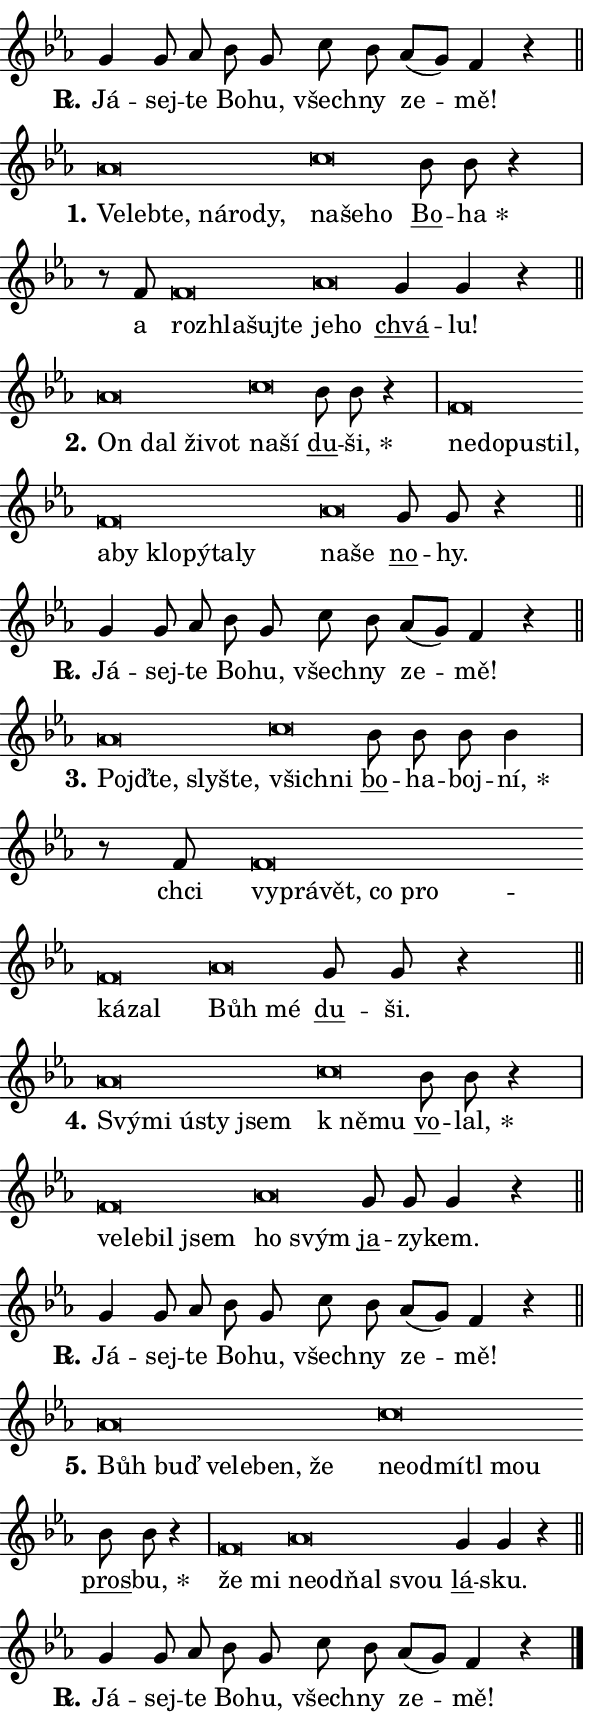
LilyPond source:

\version "2.24.0"
\header { tagline = "" }
\paper {
  indent = 0\cm
  top-margin = 0\cm
  right-margin = 0.13\cm % to fit lyric hyphens
  bottom-margin = 0\cm
  left-margin = 0\cm
  paper-width = 10\cm
  page-breaking = #ly:one-page-breaking
  system-system-spacing.basic-distance = #11
  score-system-spacing.basic-distance = #11
  ragged-last = ##f
}


%% Author: Thomas Morley
%% https://lists.gnu.org/archive/html/lilypond-user/2020-05/msg00002.html
#(define (line-position grob)
"Returns position of @var[grob} in current system:
   @code{'start}, if at first time-step
   @code{'end}, if at last time-step
   @code{'middle} otherwise
"
  (let* ((col (ly:item-get-column grob))
         (ln (ly:grob-object col 'left-neighbor))
         (rn (ly:grob-object col 'right-neighbor))
         (col-to-check-left (if (ly:grob? ln) ln col))
         (col-to-check-right (if (ly:grob? rn) rn col))
         (break-dir-left
           (and
             (ly:grob-property col-to-check-left 'non-musical #f)
             (ly:item-break-dir col-to-check-left)))
         (break-dir-right
           (and
             (ly:grob-property col-to-check-right 'non-musical #f)
             (ly:item-break-dir col-to-check-right))))
        (cond ((eqv? 1 break-dir-left) 'start)
              ((eqv? -1 break-dir-right) 'end)
              (else 'middle))))

#(define (tranparent-at-line-position vctor)
  (lambda (grob)
  "Relying on @code{line-position} select the relevant enry from @var{vctor}.
Used to determine transparency,"
    (case (line-position grob)
      ((end) (not (vector-ref vctor 0)))
      ((middle) (not (vector-ref vctor 1)))
      ((start) (not (vector-ref vctor 2))))))

noteHeadBreakVisibility =
#(define-music-function (break-visibility)(vector?)
"Makes @code{NoteHead}s transparent relying on @var{break-visibility}"
#{
  \override NoteHead.transparent =
    #(tranparent-at-line-position break-visibility)
#})

#(define delete-ledgers-for-transparent-note-heads
  (lambda (grob)
    "Reads whether a @code{NoteHead} is transparent.
If so this @code{NoteHead} is removed from @code{'note-heads} from
@var{grob}, which is supposed to be @code{LedgerLineSpanner}.
As a result ledgers are not printed for this @code{NoteHead}"
    (let* ((nhds-array (ly:grob-object grob 'note-heads))
           (nhds-list
             (if (ly:grob-array? nhds-array)
                 (ly:grob-array->list nhds-array)
                 '()))
           ;; Relies on the transparent-property being done before
           ;; Staff.LedgerLineSpanner.after-line-breaking is executed.
           ;; This is fragile ...
           (to-keep
             (remove
               (lambda (nhd)
                 (ly:grob-property nhd 'transparent #f))
               nhds-list)))
      ;; TODO find a better method to iterate over grob-arrays, similiar
      ;; to filter/remove etc for lists
      ;; For now rebuilt from scratch
      (set! (ly:grob-object grob 'note-heads)  '())
      (for-each
        (lambda (nhd)
          (ly:pointer-group-interface::add-grob grob 'note-heads nhd))
        to-keep))))

squashNotes = {
  \override NoteHead.X-extent = #'(-0.2 . 0.2)
  \override NoteHead.Y-extent = #'(-0.75 . 0)
  \override NoteHead.stencil =
    #(lambda (grob)
       (let ((pos (ly:grob-property grob 'staff-position)))
         (begin
           (if (< pos -7) (display "ERROR: Lower brevis then expected\n") (display ""))
           (if (<= pos -6) ly:text-interface::print ly:note-head::print))))
}
unSquashNotes = {
  \revert NoteHead.X-extent
  \revert NoteHead.Y-extent
  \revert NoteHead.stencil
}

hideNotes = \noteHeadBreakVisibility #begin-of-line-visible
unHideNotes = \noteHeadBreakVisibility #all-visible

% work-around for resetting accidentals
% https://lilypond.org/doc/v2.23/Documentation/notation/displaying-rhythms#unmetered-music
cadenzaMeasure = {
  \cadenzaOff
  \partial 1024 s1024
  \cadenzaOn
}

#(define-markup-command (accent layout props text) (markup?)
  "Underline accented syllable"
  (interpret-markup layout props
    #{\markup \override #'(offset . 4.3) \underline { #text }#}))

responsum = \markup \concat {
  "R" \hspace #-1.05 \path #0.1 #'((moveto 0 0.07) (lineto 0.9 0.8)) \hspace #0.05 "."
}

spaceSize = #0.6828661417322834 % exact space size for TeX Gyre Schola

\layout {
  \context {
    \Staff
    \remove "Time_signature_engraver"
    \override LedgerLineSpanner.after-line-breaking = #delete-ledgers-for-transparent-note-heads
  }
  \context {
    \Lyrics {
      \override LyricSpace.minimum-distance = \spaceSize
      \override LyricText.font-name = #"TeX Gyre Schola"
      \override LyricText.font-size = 1
      \override StanzaNumber.font-name = #"TeX Gyre Schola Bold"
      \override StanzaNumber.font-size = 1
    }
  }
  \context {
    \Score 
    \override NoteHead.text =
      #(lambda (grob) 
        (let ((pos (ly:grob-property grob 'staff-position)))
          #{\markup {
            \combine
              \halign #-0.55 \raise #(if (= pos -6) 0 0.5) \override #'(thickness . 2) \draw-line #'(3.2 . 0)
              \musicglyph "noteheads.sM1"
          }#}))
  }
}

% magnetic-lyrics.ily
%
%   written by
%     Jean Abou Samra <jean@abou-samra.fr>
%     Werner Lemberg <wl@gnu.org>
%
%   adapted by
%     Jiri Hon <jiri.hon@gmail.com>
%
% Version 2022-Apr-15

% https://www.mail-archive.com/lilypond-user@gnu.org/msg149350.html

#(define (Left_hyphen_pointer_engraver context)
   "Collect syllable-hyphen-syllable occurrences in lyrics and store
them in properties.  This engraver only looks to the left.  For
example, if the lyrics input is @code{foo -- bar}, it does the
following.

@itemize @bullet
@item
Set the @code{text} property of the @code{LyricHyphen} grob between
@q{foo} and @q{bar} to @code{foo}.

@item
Set the @code{left-hyphen} property of the @code{LyricText} grob with
text @q{foo} to the @code{LyricHyphen} grob between @q{foo} and
@q{bar}.
@end itemize

Use this auxiliary engraver in combination with the
@code{lyric-@/text::@/apply-@/magnetic-@/offset!} hook."
   (let ((hyphen #f)
         (text #f))
     (make-engraver
      (acknowledgers
       ((lyric-syllable-interface engraver grob source-engraver)
        (set! text grob)))
      (end-acknowledgers
       ((lyric-hyphen-interface engraver grob source-engraver)
        ;(when (not (grob::has-interface grob 'lyric-space-interface))
          (set! hyphen grob)));)
      ((stop-translation-timestep engraver)
       (when (and text hyphen)
         (ly:grob-set-object! text 'left-hyphen hyphen))
       (set! text #f)
       (set! hyphen #f)))))

#(define (lyric-text::apply-magnetic-offset! grob)
   "If the space between two syllables is less than the value in
property @code{LyricText@/.details@/.squash-threshold}, move the right
syllable to the left so that it gets concatenated with the left
syllable.

Use this function as a hook for
@code{LyricText@/.after-@/line-@/breaking} if the
@code{Left_@/hyphen_@/pointer_@/engraver} is active."
   (let ((hyphen (ly:grob-object grob 'left-hyphen #f)))
     (when hyphen
       (let ((left-text (ly:spanner-bound hyphen LEFT)))
         (when (grob::has-interface left-text 'lyric-syllable-interface)
           (let* ((common (ly:grob-common-refpoint grob left-text X))
                  (this-x-ext (ly:grob-extent grob common X))
                  (left-x-ext
                   (begin
                     ;; Trigger magnetism for left-text.
                     (ly:grob-property left-text 'after-line-breaking)
                     (ly:grob-extent left-text common X)))
                  ;; `delta` is the gap width between two syllables.
                  (delta (- (interval-start this-x-ext)
                            (interval-end left-x-ext)))
                  (details (ly:grob-property grob 'details))
                  (threshold (assoc-get 'squash-threshold details 0.2)))
             (when (< delta threshold)
               (let* (;; We have to manipulate the input text so that
                      ;; ligatures crossing syllable boundaries are not
                      ;; disabled.  For languages based on the Latin
                      ;; script this is essentially a beautification.
                      ;; However, for non-Western scripts it can be a
                      ;; necessity.
                      (lt (ly:grob-property left-text 'text))
                      (rt (ly:grob-property grob 'text))
                      (is-space (grob::has-interface hyphen 'lyric-space-interface))
                      (space (if is-space " " ""))
                      (extra-delta (if is-space spaceSize 0))
                      ;; Append new syllable.
                      (ltrt-space (if (and (string? lt) (string? rt))
                                (string-append lt space rt)
                                (make-concat-markup (list lt space rt))))
                      ;; Right-align `ltrt` to the right side.
                      (ltrt-space-markup (grob-interpret-markup
                               grob
                               (make-translate-markup
                                (cons (interval-length this-x-ext) 0)
                                (make-right-align-markup ltrt-space)))))
                 (begin
                   ;; Don't print `left-text`.
                   (ly:grob-set-property! left-text 'stencil #f)
                   ;; Set text and stencil (which holds all collected
                   ;; syllables so far) and shift it to the left.
                   (ly:grob-set-property! grob 'text ltrt-space)
                   (ly:grob-set-property! grob 'stencil ltrt-space-markup)
                   (ly:grob-translate-axis! grob (- (- delta extra-delta)) X))))))))))


#(define (lyric-hyphen::displace-bounds-first grob)
   ;; Make very sure this callback isn't triggered too early.
   (let ((left (ly:spanner-bound grob LEFT))
         (right (ly:spanner-bound grob RIGHT)))
     (ly:grob-property left 'after-line-breaking)
     (ly:grob-property right 'after-line-breaking)
     (ly:lyric-hyphen::print grob)))

squashThreshold = #0.4

\layout {
  \context {
    \Lyrics
    \consists #Left_hyphen_pointer_engraver
    \override LyricText.after-line-breaking =
      #lyric-text::apply-magnetic-offset!
    \override LyricHyphen.stencil = #lyric-hyphen::displace-bounds-first
    \override LyricText.details.squash-threshold = \squashThreshold
    \override LyricHyphen.minimum-distance = 0
    \override LyricHyphen.minimum-length = \squashThreshold
  }
}

squashText = \override LyricText.details.squash-threshold = 9999
unSquashText = \override LyricText.details.squash-threshold = \squashThreshold

leftText = \override LyricText.self-alignment-X = #LEFT
unLeftText = \revert LyricText.self-alignment-X

starOffset = #(lambda (grob) 
                (let ((x_offset (ly:self-alignment-interface::aligned-on-x-parent grob)))
                  (if (= x_offset 0) 0 (+ x_offset 1.2))))

star = #(define-music-function (syllable)(string?)
"Append star separator at the end of a syllable"
#{
  \once \override LyricText.X-offset = #starOffset
  \lyricmode { \markup {
    #syllable
    \override #'((font-name . "TeX Gyre Schola Bold")) \hspace #0.2 \lower #0.65 \larger "*"
  } }
#})

starAccent = #(define-music-function (syllable)(string?)
"Append star separator at the end of a syllable and make accent"
#{
  \once \override LyricText.X-offset = #starOffset
  \lyricmode { \markup {
    \accent #syllable
    \override #'((font-name . "TeX Gyre Schola Bold")) \hspace #0.2 \lower #0.65 \larger "*"
  } }
#})

breath = #(define-music-function (syllable)(string?)
"Append breathing indicator at the end of a syllable"
#{
  \lyricmode { \markup { #syllable "+" } }
#})

optionalBreath = #(define-music-function (syllable)(string?)
"Append optional breathing indicator at the end of a syllable"
#{
  \lyricmode { \markup { #syllable "(+)" } }
#})


\score {
    <<
        \new Voice = "melody" { \cadenzaOn \key es \major \relative { g'4 g8 as bes g \bar "" c bes \bar "" as[( g)] f4 r \cadenzaMeasure \bar "||" \break } }
        \new Lyrics \lyricsto "melody" { \lyricmode { \set stanza = \responsum
Já -- sej -- te Bo -- hu, všech -- ny ze -- mě! } }
    >>
    \layout {}
}

\score {
    <<
        \new Voice = "melody" { \cadenzaOn \key es \major \relative { \squashNotes as'\breve*1/16 \hideNotes \breve*1/16 \bar "" \breve*1/16 \bar "" \breve*1/16 \bar "" \breve*1/16 \breve*1/16 \bar "" \unHideNotes \unSquashNotes \squashNotes c\breve*1/16 \hideNotes \breve*1/16 \breve*1/16 \bar "" \unHideNotes \unSquashNotes \bar "" bes8 bes r4 \cadenzaMeasure \bar "|" r8 f8 \squashNotes f\breve*1/16 \hideNotes \breve*1/16 \bar "" \breve*1/16 \breve*1/16 \bar "" \unHideNotes \unSquashNotes \squashNotes as\breve*1/16 \hideNotes \breve*1/16 \bar "" \unHideNotes \unSquashNotes \bar "" g4 g r \cadenzaMeasure \bar "||" \break } }
        \new Lyrics \lyricsto "melody" { \lyricmode { \set stanza = "1."
\leftText Ve -- \squashText leb -- te, ná -- ro -- dy, \unSquashText na -- \squashText še -- ho \unLeftText \unSquashText \markup \accent Bo -- \star ha a \leftText roz -- \squashText hla -- šuj -- te \unSquashText je -- \squashText ho \unLeftText \unSquashText \markup \accent chvá -- lu! } }
    >>
    \layout {}
}

\score {
    <<
        \new Voice = "melody" { \cadenzaOn \key es \major \relative { \squashNotes as'\breve*1/16 \hideNotes \breve*1/16 \bar "" \breve*1/16 \breve*1/16 \bar "" \unHideNotes \unSquashNotes \squashNotes c\breve*1/16 \hideNotes \breve*1/16 \bar "" \unHideNotes \unSquashNotes \bar "" bes8 bes r4 \cadenzaMeasure \bar "|" \squashNotes f\breve*1/16 \hideNotes \breve*1/16 \bar "" \breve*1/16 \bar "" \breve*1/16 \bar "" \breve*1/16 \bar "" \breve*1/16 \bar "" \breve*1/16 \bar "" \breve*1/16 \bar "" \breve*1/16 \breve*1/16 \bar "" \unHideNotes \unSquashNotes \squashNotes as\breve*1/16 \hideNotes \breve*1/16 \bar "" \unHideNotes \unSquashNotes \bar "" g8 g r4 \cadenzaMeasure \bar "||" \break } }
        \new Lyrics \lyricsto "melody" { \lyricmode { \set stanza = "2."
\leftText On \squashText dal ži -- vot \unSquashText na -- \squashText ší \unLeftText \unSquashText \markup \accent du -- \star ši, \leftText ne -- \squashText do -- pu -- stil, a -- by klo -- pý -- ta -- ly \unSquashText na -- \squashText še \unLeftText \unSquashText \markup \accent no -- hy. } }
    >>
    \layout {}
}

\score {
    <<
        \new Voice = "melody" { \cadenzaOn \key es \major \relative { g'4 g8 as bes g \bar "" c bes \bar "" as[( g)] f4 r \cadenzaMeasure \bar "||" \break } }
        \new Lyrics \lyricsto "melody" { \lyricmode { \set stanza = \responsum
Já -- sej -- te Bo -- hu, všech -- ny ze -- mě! } }
    >>
    \layout {}
}

\score {
    <<
        \new Voice = "melody" { \cadenzaOn \key es \major \relative { \squashNotes as'\breve*1/16 \hideNotes \breve*1/16 \bar "" \breve*1/16 \breve*1/16 \bar "" \unHideNotes \unSquashNotes \squashNotes c\breve*1/16 \hideNotes \breve*1/16 \bar "" \unHideNotes \unSquashNotes \bar "" bes8 bes bes bes4 \cadenzaMeasure \bar "|" r8 f8 \squashNotes f\breve*1/16 \hideNotes \breve*1/16 \bar "" \breve*1/16 \bar "" \breve*1/16 \bar "" \breve*1/16 \bar "" \breve*1/16 \breve*1/16 \bar "" \unHideNotes \unSquashNotes \squashNotes as\breve*1/16 \hideNotes \breve*1/16 \bar "" \unHideNotes \unSquashNotes \bar "" g8 g r4 \cadenzaMeasure \bar "||" \break } }
        \new Lyrics \lyricsto "melody" { \lyricmode { \set stanza = "3."
\leftText Pojď -- \squashText te, sly -- šte, \unSquashText všich -- \squashText ni \unLeftText \unSquashText \markup \accent bo -- ha -- boj -- \star ní, chci \leftText vy -- \squashText prá -- vět, co pro -- ká -- zal \unSquashText Bůh \squashText mé \unLeftText \unSquashText \markup \accent du -- ši. } }
    >>
    \layout {}
}

\score {
    <<
        \new Voice = "melody" { \cadenzaOn \key es \major \relative { \squashNotes as'\breve*1/16 \hideNotes \breve*1/16 \bar "" \breve*1/16 \bar "" \breve*1/16 \breve*1/16 \bar "" \unHideNotes \unSquashNotes \squashNotes c\breve*1/16 \hideNotes \breve*1/16 \bar "" \unHideNotes \unSquashNotes \bar "" bes8 bes r4 \cadenzaMeasure \bar "|" \squashNotes f\breve*1/16 \hideNotes \breve*1/16 \bar "" \breve*1/16 \breve*1/16 \bar "" \unHideNotes \unSquashNotes \squashNotes as\breve*1/16 \hideNotes \breve*1/16 \bar "" \unHideNotes \unSquashNotes \bar "" g8 g g4 r \cadenzaMeasure \bar "||" \break } }
        \new Lyrics \lyricsto "melody" { \lyricmode { \set stanza = "4."
\leftText Svý -- \squashText mi ú -- sty jsem \unSquashText "k ně" -- \squashText mu \unLeftText \unSquashText \markup \accent vo -- \star lal, \leftText ve -- \squashText le -- bil jsem \unSquashText ho \squashText svým \unLeftText \unSquashText \markup \accent ja -- zy -- kem. } }
    >>
    \layout {}
}

\score {
    <<
        \new Voice = "melody" { \cadenzaOn \key es \major \relative { g'4 g8 as bes g \bar "" c bes \bar "" as[( g)] f4 r \cadenzaMeasure \bar "||" \break } }
        \new Lyrics \lyricsto "melody" { \lyricmode { \set stanza = \responsum
Já -- sej -- te Bo -- hu, všech -- ny ze -- mě! } }
    >>
    \layout {}
}

\score {
    <<
        \new Voice = "melody" { \cadenzaOn \key es \major \relative { \squashNotes as'\breve*1/16 \hideNotes \breve*1/16 \bar "" \breve*1/16 \bar "" \breve*1/16 \bar "" \breve*1/16 \breve*1/16 \bar "" \unHideNotes \unSquashNotes \squashNotes c\breve*1/16 \hideNotes \breve*1/16 \bar "" \breve*1/16 \bar "" \breve*1/16 \breve*1/16 \bar "" \unHideNotes \unSquashNotes \bar "" bes8 bes r4 \cadenzaMeasure \bar "|" \squashNotes f\breve*1/16 \hideNotes \breve*1/16 \bar "" \unHideNotes \unSquashNotes \squashNotes as\breve*1/16 \hideNotes \breve*1/16 \bar "" \breve*1/16 \breve*1/16 \bar "" \unHideNotes \unSquashNotes \bar "" g4 g r \cadenzaMeasure \bar "||" \break } }
        \new Lyrics \lyricsto "melody" { \lyricmode { \set stanza = "5."
\leftText Bůh \squashText buď ve -- le -- ben, že \unSquashText ne -- \squashText od -- mí -- tl mou \unLeftText \unSquashText \markup \accent pros -- \star bu, \leftText že \squashText mi \unSquashText ne -- \squashText od -- ňal svou \unLeftText \unSquashText \markup \accent lá -- sku. } }
    >>
    \layout {}
}

\score {
    <<
        \new Voice = "melody" { \cadenzaOn \key es \major \relative { g'4 g8 as bes g \bar "" c bes \bar "" as[( g)] f4 r \cadenzaMeasure \bar "||" \break } \bar "|." }
        \new Lyrics \lyricsto "melody" { \lyricmode { \set stanza = \responsum
Já -- sej -- te Bo -- hu, všech -- ny ze -- mě! } }
    >>
    \layout {}
}
